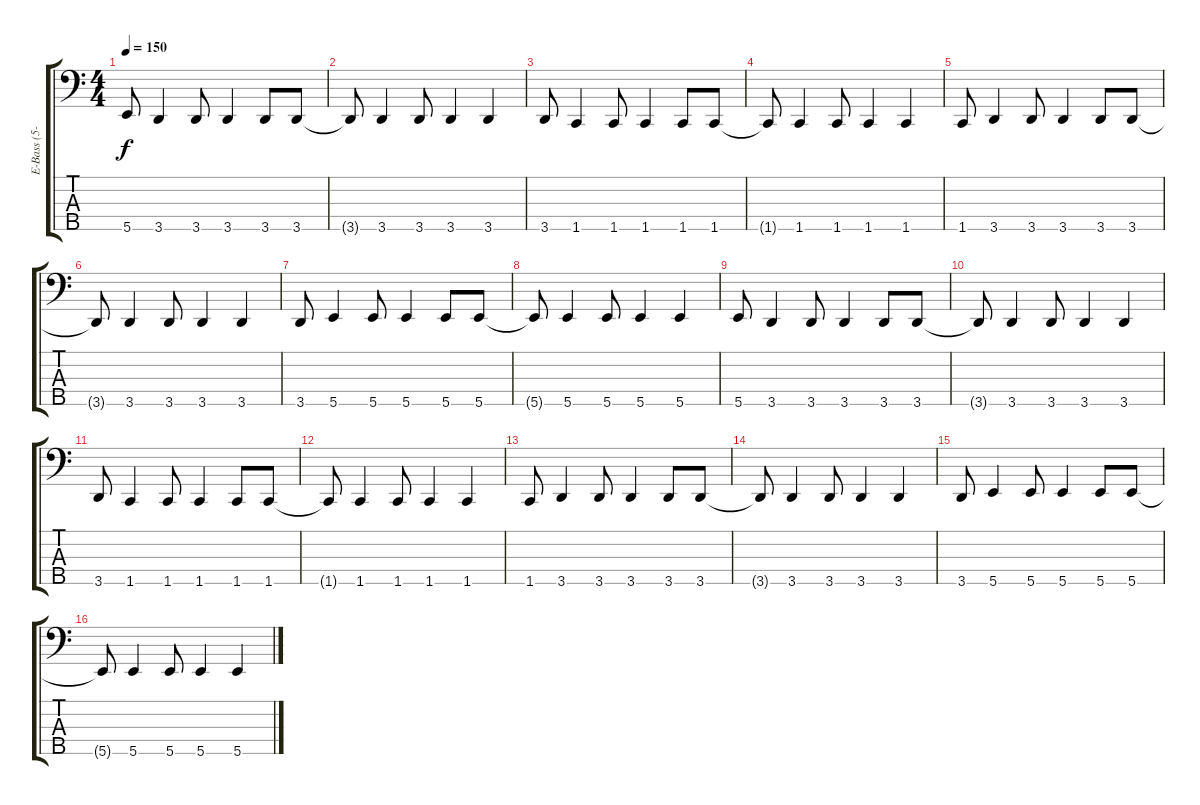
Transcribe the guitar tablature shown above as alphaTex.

\track ("E-Bass (5-String)" "E-Bass (5-") {instrument electricbasspick}
\staff {score tabs}
\tuning (G2 D2 A1 E1 B0) {hide}
\ts (4 4)
\tempo 150
\clef f4
\ks c
5.5.8{dy f} 3.5.4 3.5.8 3.5.4 3.5.8 3.5.8 |
3.5{t}.8 3.5.4 3.5.8 3.5.4 3.5.4 |
3.5.8 1.5.4 1.5.8 1.5.4 1.5.8 1.5.8 |
1.5{t}.8 1.5.4 1.5.8 1.5.4 1.5.4 |
1.5.8 3.5.4 3.5.8 3.5.4 3.5.8 3.5.8 |
3.5{t}.8 3.5.4 3.5.8 3.5.4 3.5.4 |
3.5.8 5.5.4 5.5.8 5.5.4 5.5.8 5.5.8 |
5.5{t}.8 5.5.4 5.5.8 5.5.4 5.5.4 |
5.5.8 3.5.4 3.5.8 3.5.4 3.5.8 3.5.8 |
3.5{t}.8 3.5.4 3.5.8 3.5.4 3.5.4 |
3.5.8 1.5.4 1.5.8 1.5.4 1.5.8 1.5.8 |
1.5{t}.8 1.5.4 1.5.8 1.5.4 1.5.4 |
1.5.8 3.5.4 3.5.8 3.5.4 3.5.8 3.5.8 |
3.5{t}.8 3.5.4 3.5.8 3.5.4 3.5.4 |
3.5.8 5.5.4 5.5.8 5.5.4 5.5.8 5.5.8 |
5.5{t}.8 5.5.4 5.5.8 5.5.4 5.5.4
